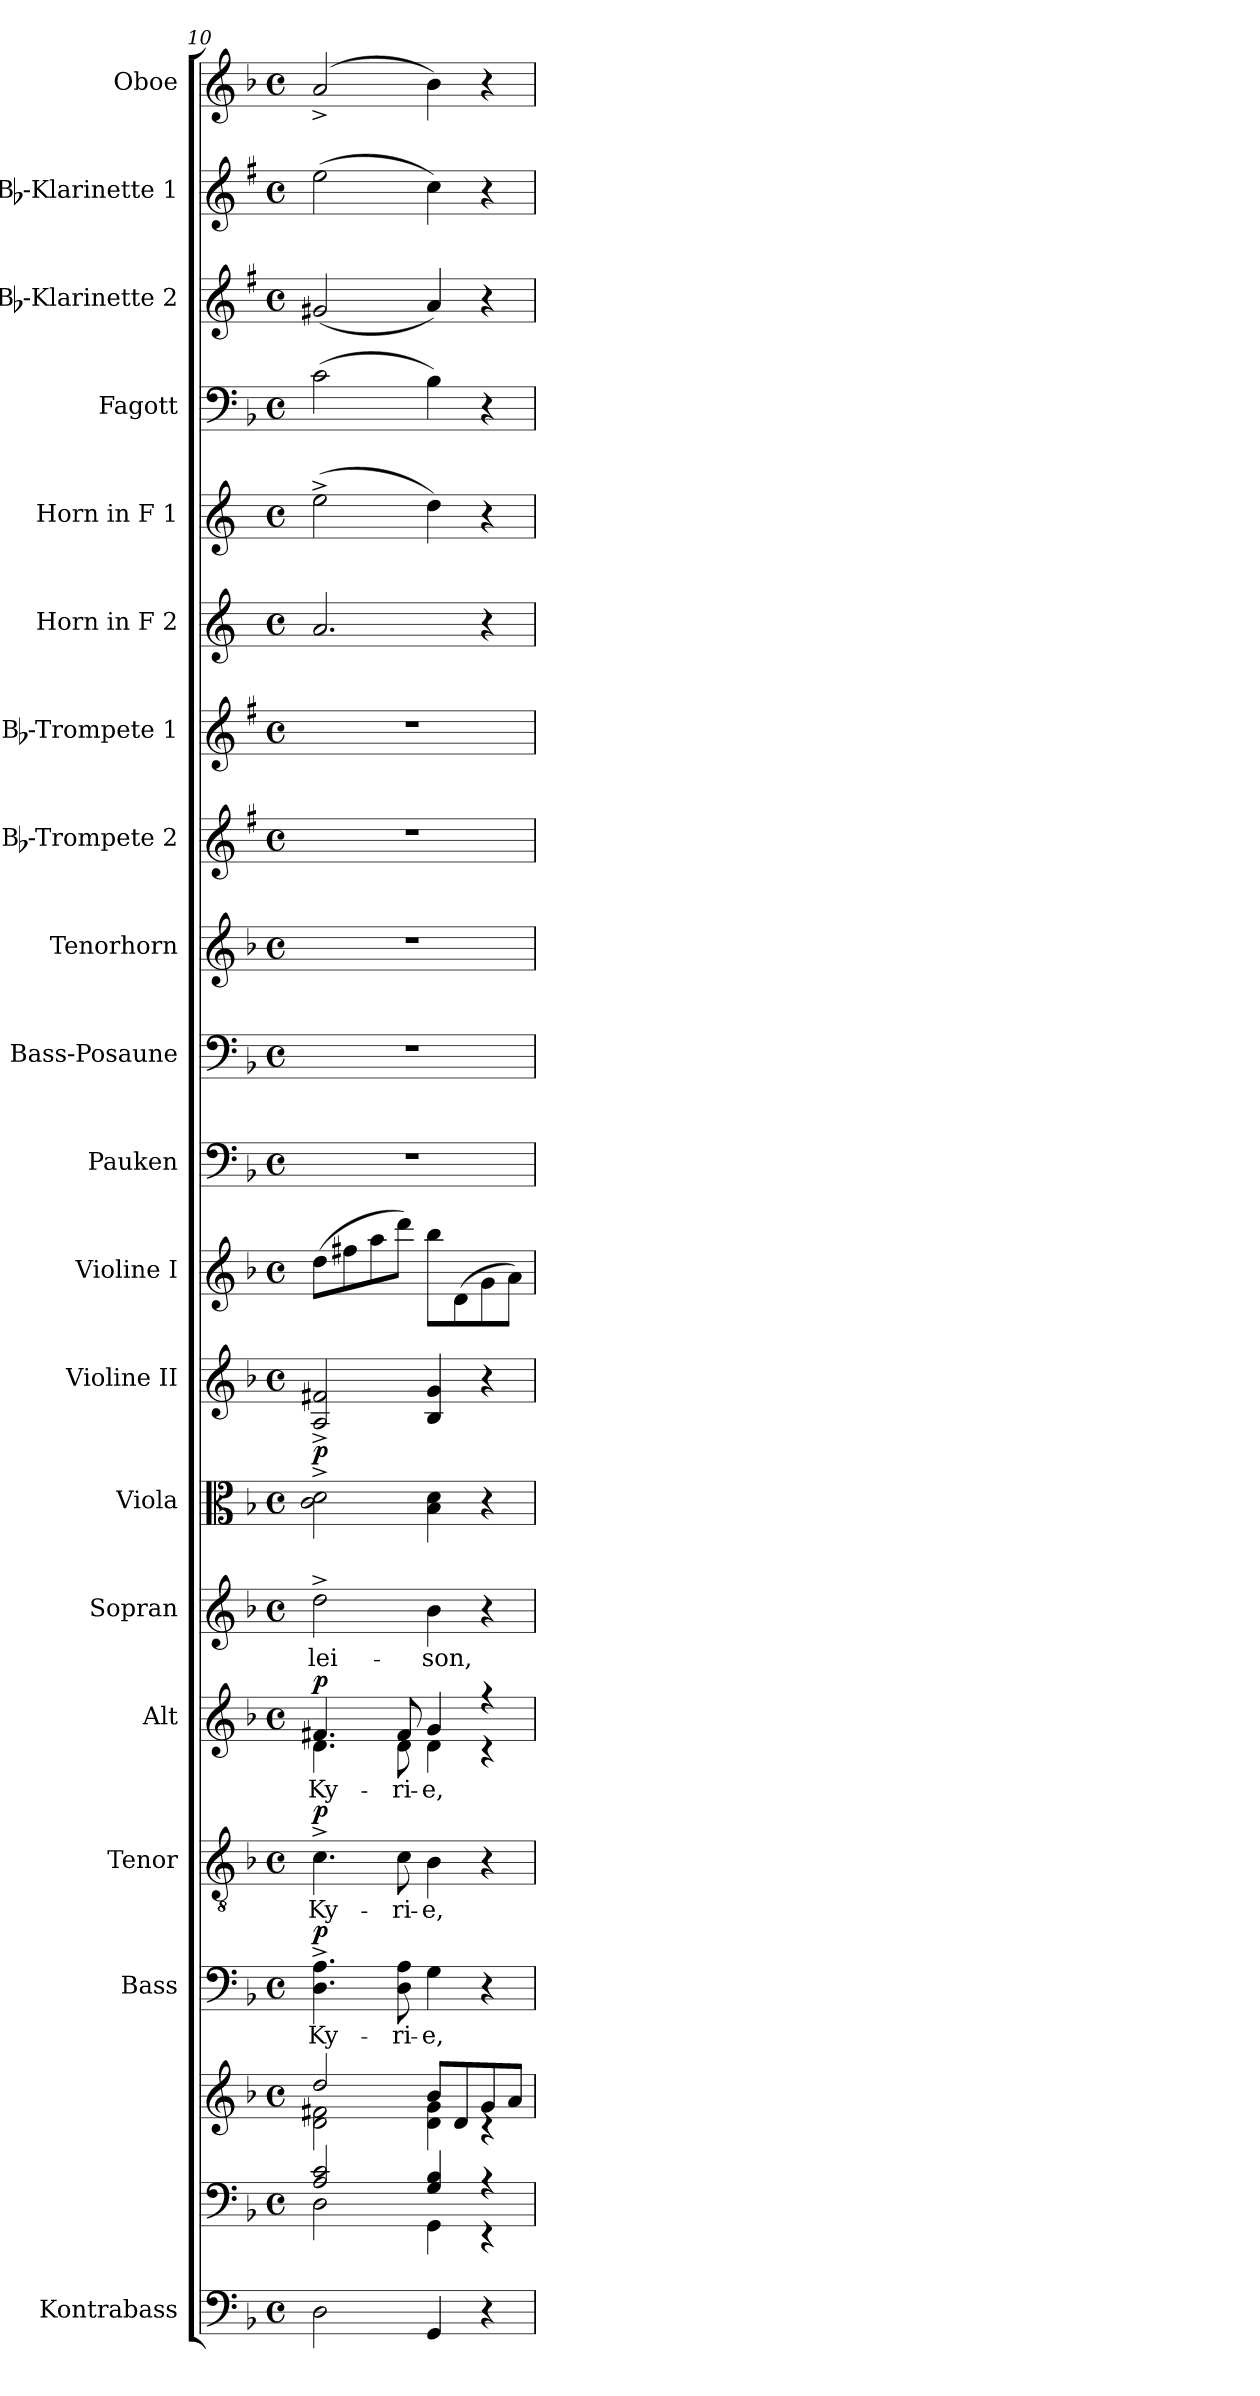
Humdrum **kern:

**kern	**kern	**kern	**kern	**text	**dynam	**kern	**text	**dynam	**kern	**text	**dynam	**kern	**text	**kern	**kern	**dynam	**kern	**kern	**kern	**kern	**kern	**kern	**kern	**kern	**kern	**kern	**kern	**kern
*part20	*part19	*part19	*part18	*part18	*part18	*part17	*part17	*part17	*part16	*part16	*part16	*part15	*part15	*part14	*part13	*part13	*part12	*part11	*part10	*part9	*part8	*part7	*part6	*part5	*part4	*part3	*part2	*part1
*staff21	*staff20	*staff19	*staff18	*staff18	*staff18	*staff17	*staff17	*staff17	*staff16	*staff16	*staff16	*staff15	*staff15	*staff14	*staff13	*staff13	*staff12	*staff11	*staff10	*staff9	*staff8	*staff7	*staff6	*staff5	*staff4	*staff3	*staff2	*staff1
*I"Kontrabass	*	*	*I"Bass	*	*	*I"Tenor	*	*	*I"Alt	*	*	*I"Sopran	*	*I"Viola	*I"Violine II	*	*I"Violine I	*I"Pauken	*I"Bass-Posaune	*I"Tenorhorn	*I"Bb-Trompete 2	*I"Bb-Trompete 1	*I"Horn in F 2	*I"Horn in F 1	*I"Fagott	*I"Bb-Klarinette 2	*I"Bb-Klarinette 1	*I"Oboe
*I'Kb.	*	*	*I'B.	*	*	*I'T.	*	*	*I'A.	*	*	*I'S.	*	*I'Vla.	*I'Vl. II	*	*I'Vl. I	*I'Pk.	*I'B. Pos.	*I'T. Hrn.	*I'Bb Trp. 2	*I'Bb Trp. 1	*	*	*I'Fg.	*I'Bb Kl. 2	*I'Bb Kl. 1	*I'Ob.
*clefF4	*clefF4	*clefG2	*clefF4	*	*	*clefGv2	*	*	*clefG2	*	*	*clefG2	*	*clefC3	*clefG2	*	*clefG2	*clefF4	*clefF4	*clefG2	*clefG2	*clefG2	*clefG2	*clefG2	*clefF4	*clefG2	*clefG2	*clefG2
*ITrd7c12	*	*	*	*	*	*	*	*	*	*	*	*	*	*	*	*	*	*	*	*ITrd8c14	*ITrd1c2	*ITrd1c2	*ITrd4c7	*ITrd4c7	*	*ITrd1c2	*ITrd1c2	*
*k[b-]	*k[b-]	*k[b-]	*k[b-]	*	*	*k[b-]	*	*	*k[b-]	*	*	*k[b-]	*	*k[b-]	*k[b-]	*	*k[b-]	*k[b-]	*k[b-]	*k[b-]	*k[b-]	*k[b-]	*k[b-]	*k[b-]	*k[b-]	*k[b-]	*k[b-]	*k[b-]
*F:	*F:	*F:	*F:	*	*	*F:	*	*	*F:	*	*	*F:	*	*F:	*F:	*	*F:	*F:	*F:	*F:	*F:	*F:	*F:	*F:	*F:	*F:	*F:	*F:
*M4/4	*M4/4	*M4/4	*M4/4	*	*	*M4/4	*	*	*M4/4	*	*	*M4/4	*	*M4/4	*M4/4	*	*M4/4	*M4/4	*M4/4	*M4/4	*M4/4	*M4/4	*M4/4	*M4/4	*M4/4	*M4/4	*M4/4	*M4/4
*met(c)	*met(c)	*met(c)	*met(c)	*	*	*met(c)	*	*	*met(c)	*	*	*met(c)	*	*met(c)	*met(c)	*	*met(c)	*met(c)	*met(c)	*met(c)	*met(c)	*met(c)	*met(c)	*met(c)	*met(c)	*met(c)	*met(c)	*met(c)
=10	=10	=10	=10	=10	=10	=10	=10	=10	=10	=10	=10	=10	=10	=10	=10	=10	=10	=10	=10	=10	=10	=10	=10	=10	=10	=10	=10	=10
*	*^	*^	*	*	*	*	*	*	*	*	*	*	*	*	*	*	*	*	*	*	*	*	*	*	*	*	*	*
!	!	!	!	!	!	!LO:LY:b	!LO:DY:a	!	!LO:LY:b	!LO:DY:a	!	!LO:LY:b	!LO:DY:a	!	!LO:LY:b	!	!	!LO:DY:b	!	!	!	!	!	!	!	!	!	!	!	!
*	*	*	*	*	*	*	*	*	*	*	*^	*	*	*	*	*	*	*	*	*	*	*	*	*	*	*	*	*	*	*
2DD\	2A/ 2c/	2D\	2dd/	2d\ 2f#X\	4.D\^> 4.A\^>	Ky-	p	4.c^>\	Ky-	p	4.f#X/	4.d\	Ky-	p	2dd^>\	-lei-	2c\^> 2d\^>	2A/^< 2f#X/^<	p	(>8dd\L	1r	1r	1r	1r	1r	2.d/	(>2a^>\	(>2c\	(<2f#X/	(>2dd\	(2a^</
.	.	.	.	.	.	.	.	.	.	.	.	.	.	.	.	.	.	.	.	8ff#X\	.	.	.	.	.	.	.	.	.	.	.
.	.	.	.	.	.	.	.	.	.	.	.	.	.	.	.	.	.	.	.	8aa\	.	.	.	.	.	.	.	.	.	.	.
!	!	!	!	!	!	!LO:LY:b	!	!	!LO:LY:b	!	!	!	!LO:LY:b	!	!	!	!	!	!	!	!	!	!	!	!	!	!	!	!	!	!
.	.	.	.	.	8D\ 8A\	-ri-	.	8c\	-ri-	.	8f#/	8d\	-ri-	.	.	.	.	.	.	8ddd\J)	.	.	.	.	.	.	.	.	.	.	.
!	!	!	!	!	!	!LO:LY:b	!	!	!LO:LY:b	!	!	!	!LO:LY:b	!	!	!LO:LY:b	!	!	!	!	!	!	!	!	!	!	!	!	!	!	!
4GGG/	4G/ 4B-/	4GG\	8b-/L	4d\ 4g\	4G\	-e,	.	4B-\	-e,	.	4g/	4d\	-e,	.	4b-\	-son,	4B-\ 4d\	4B-/ 4g/	.	8bb-\L	.	.	.	.	.	.	4g\)	4B-\)	4g/)	4b-\)	4b-\)
.	.	.	8d/	.	.	.	.	.	.	.	.	.	.	.	.	.	.	.	.	(>8d\	.	.	.	.	.	.	.	.	.	.	.
4r	4r	4r	8g/	4rc	4r	.	.	4r	.	.	4r	4r	.	.	4r	.	4r	4r	.	8g\	.	.	.	.	.	4r	4r	4r	4r	4r	4r
.	.	.	8a/J	.	.	.	.	.	.	.	.	.	.	.	.	.	.	.	.	8a\J)	.	.	.	.	.	.	.	.	.	.	.
*	*v	*v	*	*	*	*	*	*	*	*	*v	*v	*	*	*	*	*	*	*	*	*	*	*	*	*	*	*	*	*	*	*
*	*	*v	*v	*	*	*	*	*	*	*	*	*	*	*	*	*	*	*	*	*	*	*	*	*	*	*	*	*	*
=	=	=	=	=	=	=	=	=	=	=	=	=	=	=	=	=	=	=	=	=	=	=	=	=	=	=	=	=
*-	*-	*-	*-	*-	*-	*-	*-	*-	*-	*-	*-	*-	*-	*-	*-	*-	*-	*-	*-	*-	*-	*-	*-	*-	*-	*-	*-	*-
